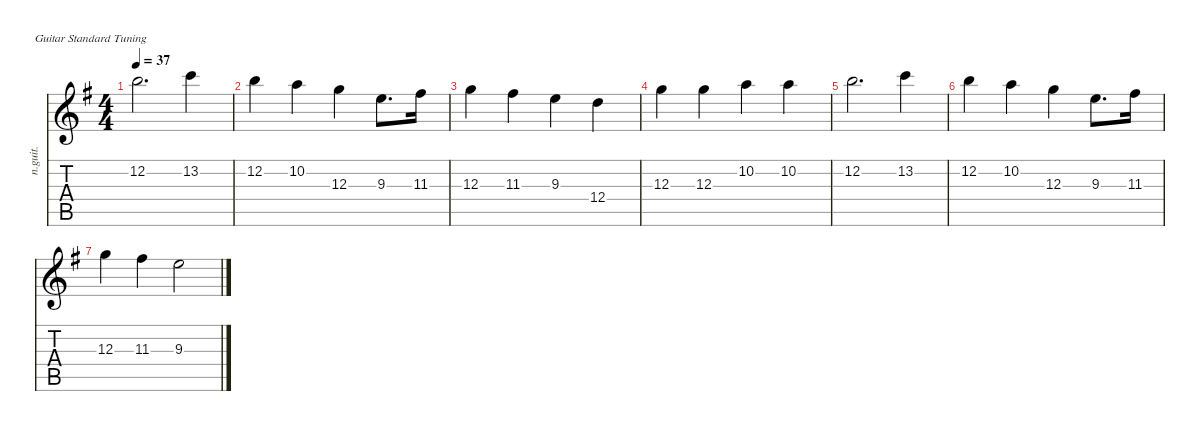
\defaultSystemsLayout 4
\hideDynamics
\bracketExtendMode nobrackets
\track ("Guitar 1" "n.guit.") {instrument acousticguitarnylon}
\staff {score tabs}
\tuning (E4 B3 G3 D3 A2 E2)
\ts (4 4)
\tempo 37
\clef g2
\ks eminor
12.2{acc forcenatural}.2{d dy mf beam Down} 13.2{acc forcenatural}.4{beam Down} |
12.2{acc forcenatural}.4{beam Down} 10.2{acc forcenatural}.4{beam Down} 12.3{acc forcenatural}.4{beam Down} 9.3{acc forcenatural}.8{d beam Down} 11.3{acc #}.16{beam Down} |
12.3{acc forcenatural}.4{beam Down} 11.3{acc #}.4{beam Down} 9.3{acc forcenatural}.4{beam Down} 12.4{acc forcenatural}.4{beam Down} |
12.3{acc forcenatural}.4{beam Down} 12.3{acc forcenatural}.4{beam Down} 10.2{acc forcenatural}.4{beam Down} 10.2{acc forcenatural}.4{beam Down} |
12.2{acc forcenatural}.2{d beam Down} 13.2{acc forcenatural}.4{beam Down} |
12.2{acc forcenatural}.4{beam Down} 10.2{acc forcenatural}.4{beam Down} 12.3{acc forcenatural}.4{beam Down} 9.3{acc forcenatural}.8{d beam Down} 11.3{acc #}.16{beam Down} |
12.3{acc forcenatural}.4{beam Down} 11.3{acc #}.4{beam Down} 9.3{acc forcenatural}.2{beam Down}
